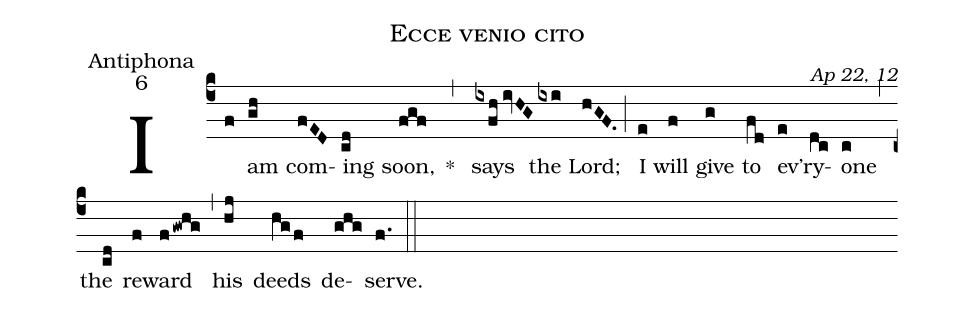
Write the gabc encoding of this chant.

name:Ecce venio cito;
office-part:Antiphona;
mode:6;
commentary:Ap 22, 12;
%%
(c4)I(f) am(gh) com(fED)ing(cd) soon,(fgf) * (,)
says(ixfh//ivHG) the(ixi) Lord;(hGF.) (;)
I(e) will(f) give(g) to(fd) ev(e)'ry(dc)one(c) (,)
the(cd) re(f)ward(fgwhg) (,) his(hj) deeds(hgf) de(ghg)serve.(f.) (::)
